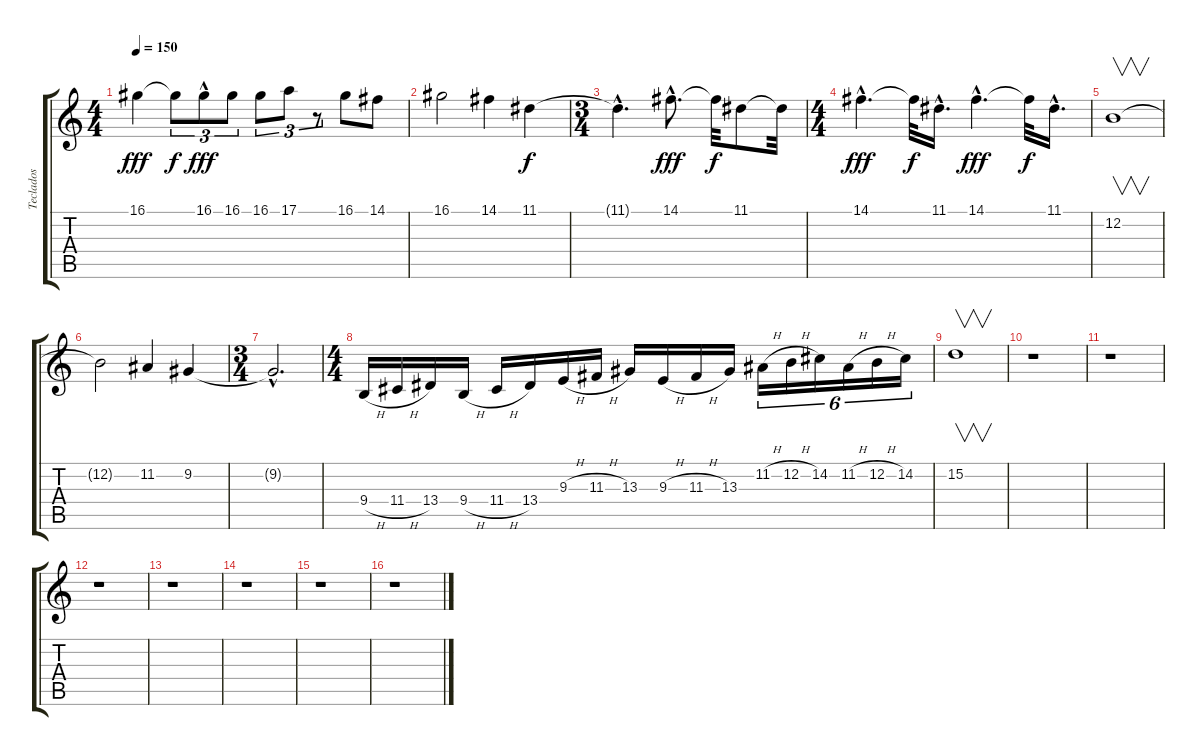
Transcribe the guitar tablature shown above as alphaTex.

\track ("Teclados" "Teclados") {instrument drawbarorgan}
\staff {score tabs}
\tuning (E4 B3 G3 D3 A2 E2) {hide}
\ts (4 4)
\tempo 150
\clef g2
\ks c
16.1.4{dy fff volume 16 balance 12 instrument distortionguitar} 16.1{t}.8{tu (3 2) dy f} 16.1{hac}.8{tu (3 2) dy fff} 16.1.8{tu (3 2)} 16.1.8{tu (3 2)} 17.1.8{tu (3 2)} r.8{tu (3 2)} 16.1.8 14.1.8 |
16.1.2 14.1.4 11.1.4{dy f} |
\ts (3 4)
11.1{hac t}.4{d} 14.1{hac}.8{d dy fff} 14.1{t}.32{dy f} 11.1.8 11.1{t}.32 |
\ts (4 4)
14.1{hac}.4{d dy fff} 14.1{t}.32{dy f} 11.1{hac}.16{d} 14.1{hac}.4{d dy fff} 14.1{t}.32{dy f} 11.1{hac}.16{d} |
12.2.1{v} |
12.2{t}.2 11.2.4 9.2.4 |
\ts (3 4)
9.2{hac t}.2{d} |
\ts (4 4)
9.4{h}.16 11.4{h}.16 13.4.16 9.4{h}.16 11.4{h}.16 13.4.16 9.3{h}.16 11.3{h}.16 13.3.16 9.3{h}.16 11.3{h}.16 13.3.16 11.2{h}.16{tu (6 4)} 12.2{h}.16{tu (6 4)} 14.2.16{tu (6 4)} 11.2{h}.16{tu (6 4)} 12.2{h}.16{tu (6 4)} 14.2.16{tu (6 4)} |
15.2.1{v} |
r.1 |
r.1 |
r.1 |
r.1 |
r.1 |
r.1 |
r.1
